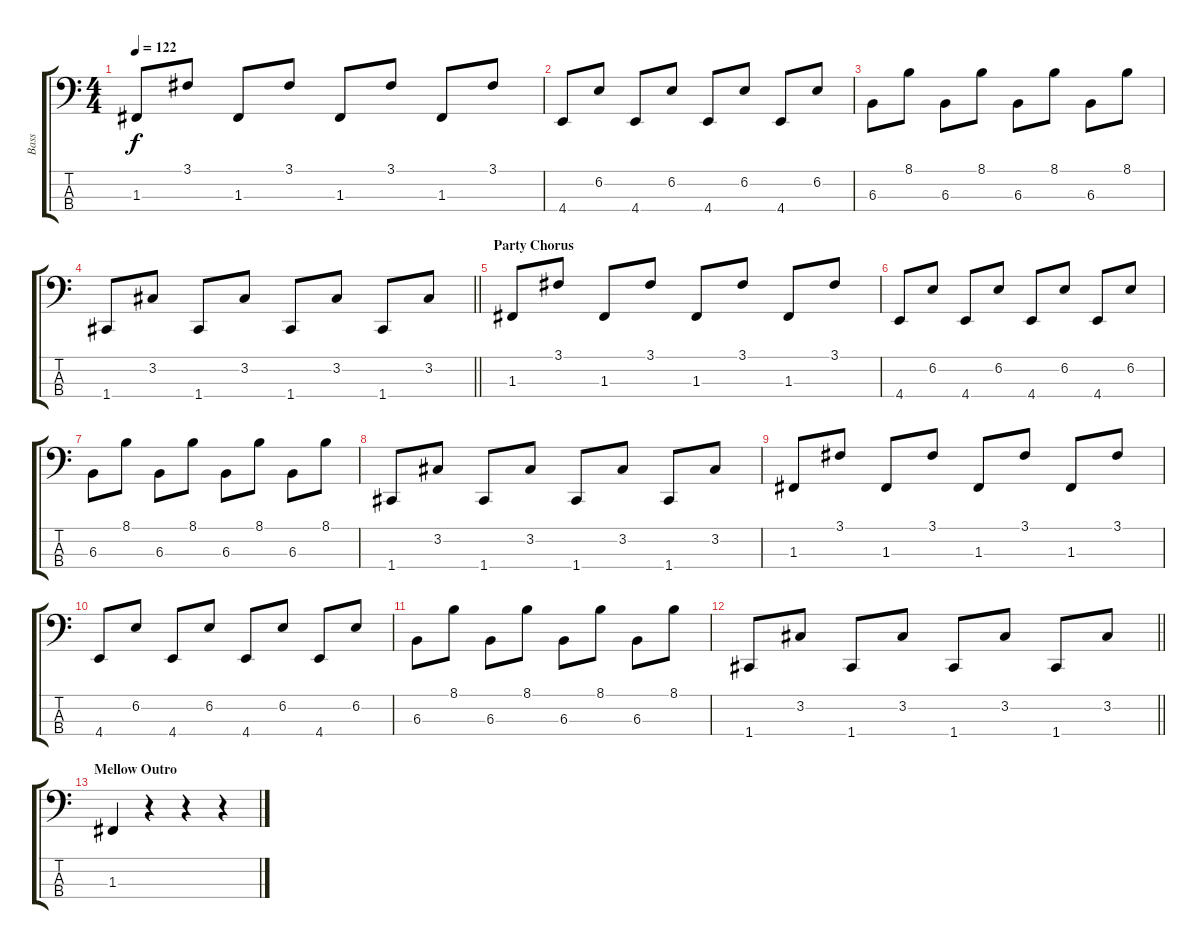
\track ("Bass" "Bass") {instrument electricbasspick}
\staff {score tabs}
\tuning (Eb2 Bb1 F1 C1) {hide}
\ts (4 4)
\tempo 122
\clef f4
\ks c
1.3.8{dy f} 3.1.8 1.3.8 3.1.8 1.3.8 3.1.8 1.3.8 3.1.8 |
4.4.8 6.2.8 4.4.8 6.2.8 4.4.8 6.2.8 4.4.8 6.2.8 |
6.3.8 8.1.8 6.3.8 8.1.8 6.3.8 8.1.8 6.3.8 8.1.8 |
\barLineRight lightlight
1.4.8 3.2.8 1.4.8 3.2.8 1.4.8 3.2.8 1.4.8 3.2.8 |
\section ("" "Party Chorus")
1.3.8 3.1.8 1.3.8 3.1.8 1.3.8 3.1.8 1.3.8 3.1.8 |
4.4.8 6.2.8 4.4.8 6.2.8 4.4.8 6.2.8 4.4.8 6.2.8 |
6.3.8 8.1.8 6.3.8 8.1.8 6.3.8 8.1.8 6.3.8 8.1.8 |
1.4.8 3.2.8 1.4.8 3.2.8 1.4.8 3.2.8 1.4.8 3.2.8 |
1.3.8 3.1.8 1.3.8 3.1.8 1.3.8 3.1.8 1.3.8 3.1.8 |
4.4.8 6.2.8 4.4.8 6.2.8 4.4.8 6.2.8 4.4.8 6.2.8 |
6.3.8 8.1.8 6.3.8 8.1.8 6.3.8 8.1.8 6.3.8 8.1.8 |
\barLineRight lightlight
1.4.8 3.2.8 1.4.8 3.2.8 1.4.8 3.2.8 1.4.8 3.2.8 |
\section ("" "Mellow Outro")
1.3.4 r.4 r.4 r.4
